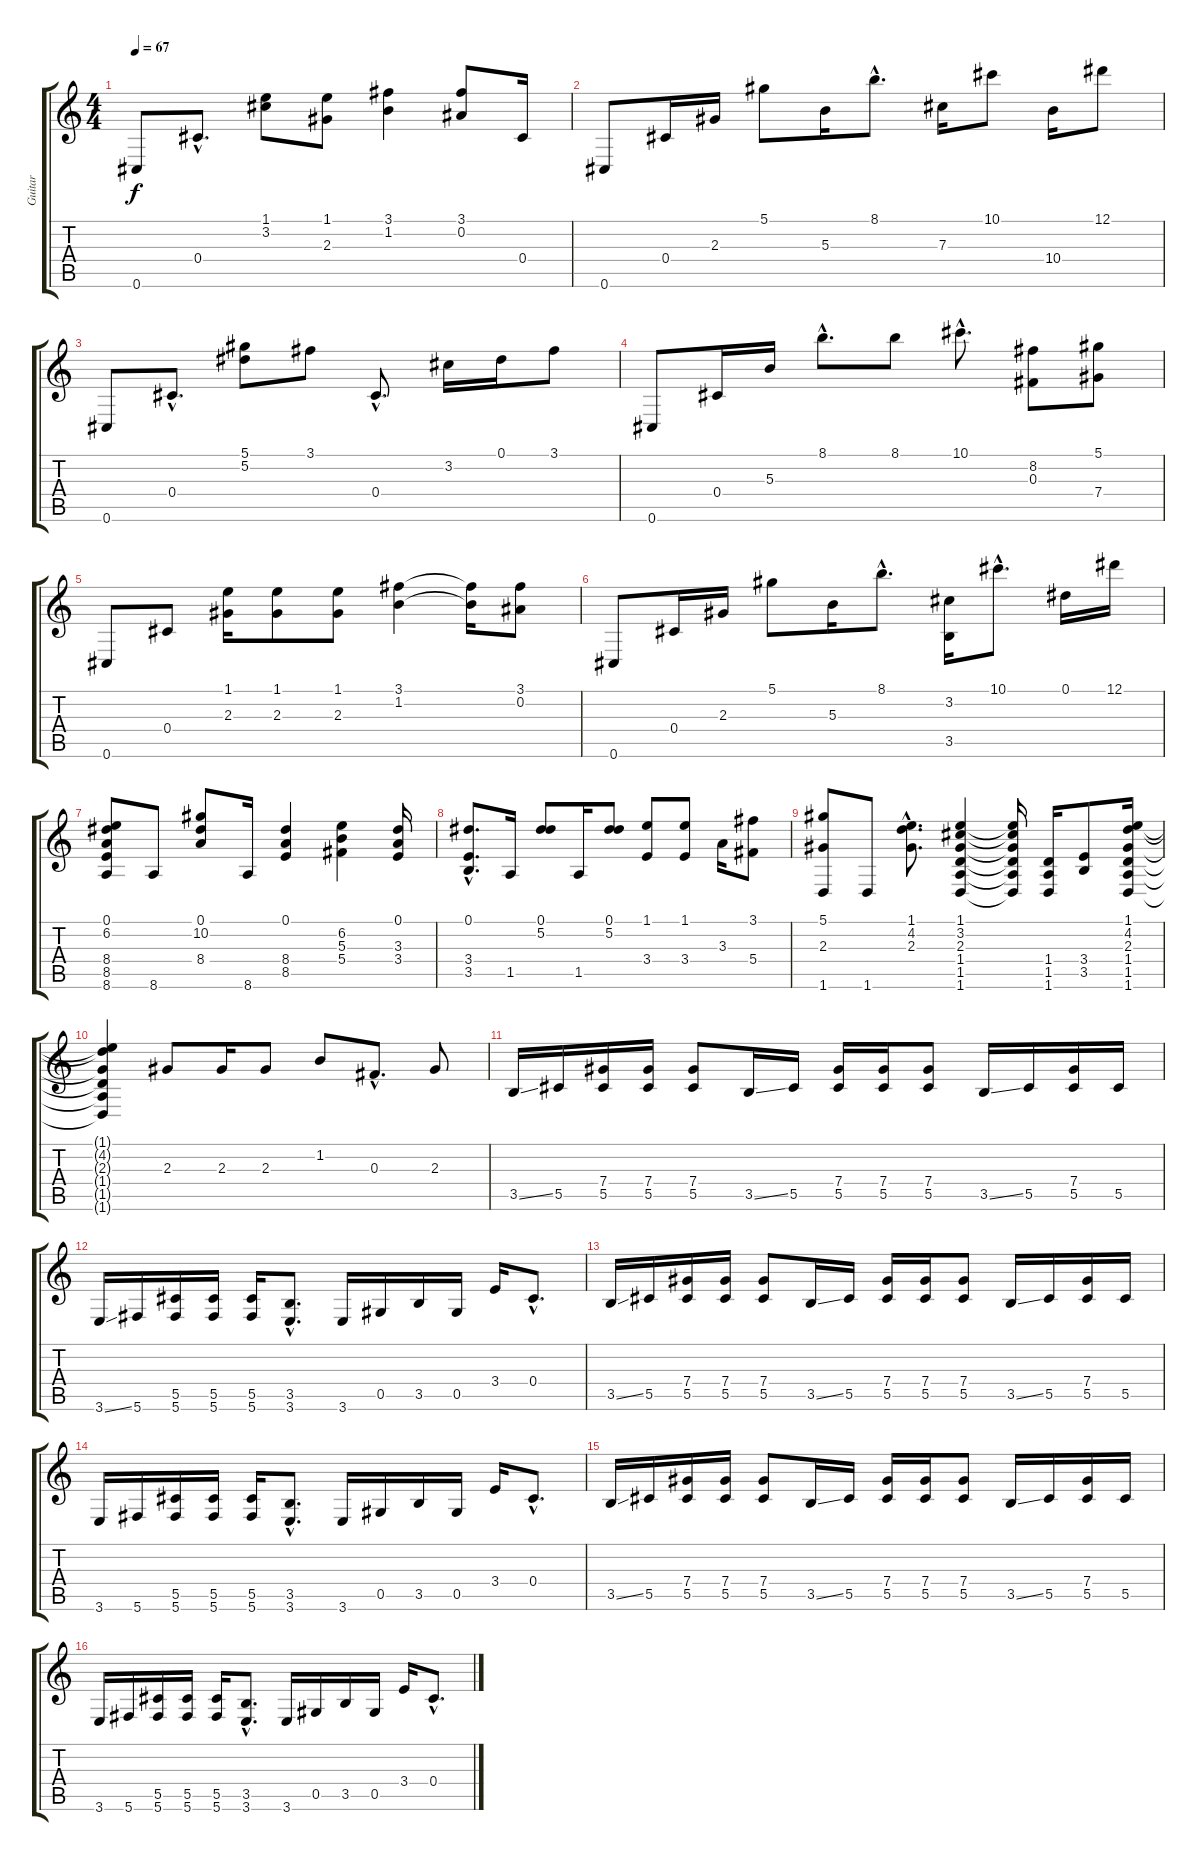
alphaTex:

\track ("Guitar" "Guitar") {instrument acousticguitarnylon}
\staff {score tabs}
\tuning (Eb4 Bb3 Gb3 Db3 Ab2 Db2) {hide}
\ts (4 4)
\tempo 67
\clef g2
\ks c
0.6.8{dy f} 0.4{hac}.8{d} (1.1 3.2).8 (1.1 2.3).8 (3.1 1.2).4 (3.1 0.2).8 0.4.16 |
0.6.8 0.4.16 2.3.16 5.1.8 5.3.16 8.1{hac}.8{d} 7.3.16 10.1.8 10.4.16 12.1.8 |
0.6.8 0.4{hac}.8{d} (5.1 5.2).8 3.1.8 0.4{hac}.8{d} 3.2.16 0.1.16 3.1.8 |
0.6.8 0.4.16 5.3.16 8.1{hac}.8{d} 8.1.8 10.1{hac}.8{d} (8.2 0.3).8 (5.1 7.4).8 |
0.6.8 0.4.8 (1.1 2.3).16 (1.1 2.3).8 (1.1 2.3).8 (3.1 1.2).4 (3.1{t} 1.2{t}).16 (3.1 0.2).8 |
0.6.8 0.4.16 2.3.16 5.1.8 5.3.16 8.1{hac}.8{d} (3.2 3.5).16 10.1{hac}.8{d} 0.1.16 12.1.16 |
(0.1 6.2 8.4 8.5 8.6).8 8.6.8 (0.1 10.2 8.4).8 8.6.16 (0.1 8.4 8.5).4 (6.2 5.3 5.4).4 (0.1 3.3 3.4).16 |
(0.1{hac} 3.4{hac} 3.5{hac}).8{d} 1.5.16 (0.1 5.2).8 1.5.16 (0.1 5.2).8 (1.1 3.4).8 (1.1 3.4).8 3.3.16 (3.1 5.4).8 |
(5.1 2.3 1.6).8 1.6.8 (1.1{hac} 4.2{hac} 2.3{hac}).8{d} (1.1 3.2 2.3 1.4 1.5 1.6).4 (1.1{t} 3.2{t} 2.3{t} 1.4{t} 1.5{t} 1.6{t}).16 (1.4 1.5 1.6).16 (3.4 3.5).8 (1.1 4.2 2.3 1.4 1.5 1.6).16 |
(1.1{t} 4.2{t} 2.3{t} 1.4{t} 1.5{t} 1.6{t}).4 2.3.8 2.3.16 2.3.8 1.2.8 0.3{hac}.8{d} 2.3.8 |
3.5{ss}.16 5.5.16 (7.4 5.5).16 (7.4 5.5).16 (7.4 5.5).8 3.5{ss}.16 5.5.16 (7.4 5.5).16 (7.4 5.5).16 (7.4 5.5).8 3.5{ss}.16 5.5.16 (7.4 5.5).16 5.5.16 |
3.6{ss}.16 5.6.16 (5.5 5.6).16 (5.5 5.6).16 (5.5 5.6).16 (3.5{hac} 3.6{hac}).8{d} 3.6.16 0.5.16 3.5.16 0.5.16 3.4.16 0.4{hac}.8{d} |
3.5{ss}.16 5.5.16 (7.4 5.5).16 (7.4 5.5).16 (7.4 5.5).8 3.5{ss}.16 5.5.16 (7.4 5.5).16 (7.4 5.5).16 (7.4 5.5).8 3.5{ss}.16 5.5.16 (7.4 5.5).16 5.5.16 |
3.6.16 5.6.16 (5.5 5.6).16 (5.5 5.6).16 (5.5 5.6).16 (3.5{hac} 3.6{hac}).8{d} 3.6.16 0.5.16 3.5.16 0.5.16 3.4.16 0.4{hac}.8{d} |
3.5{ss}.16 5.5.16 (7.4 5.5).16 (7.4 5.5).16 (7.4 5.5).8 3.5{ss}.16 5.5.16 (7.4 5.5).16 (7.4 5.5).16 (7.4 5.5).8 3.5{ss}.16 5.5.16 (7.4 5.5).16 5.5.16 |
3.6.16 5.6.16 (5.5 5.6).16 (5.5 5.6).16 (5.5 5.6).16 (3.5{hac} 3.6{hac}).8{d} 3.6.16 0.5.16 3.5.16 0.5.16 3.4.16 0.4{hac}.8{d}
